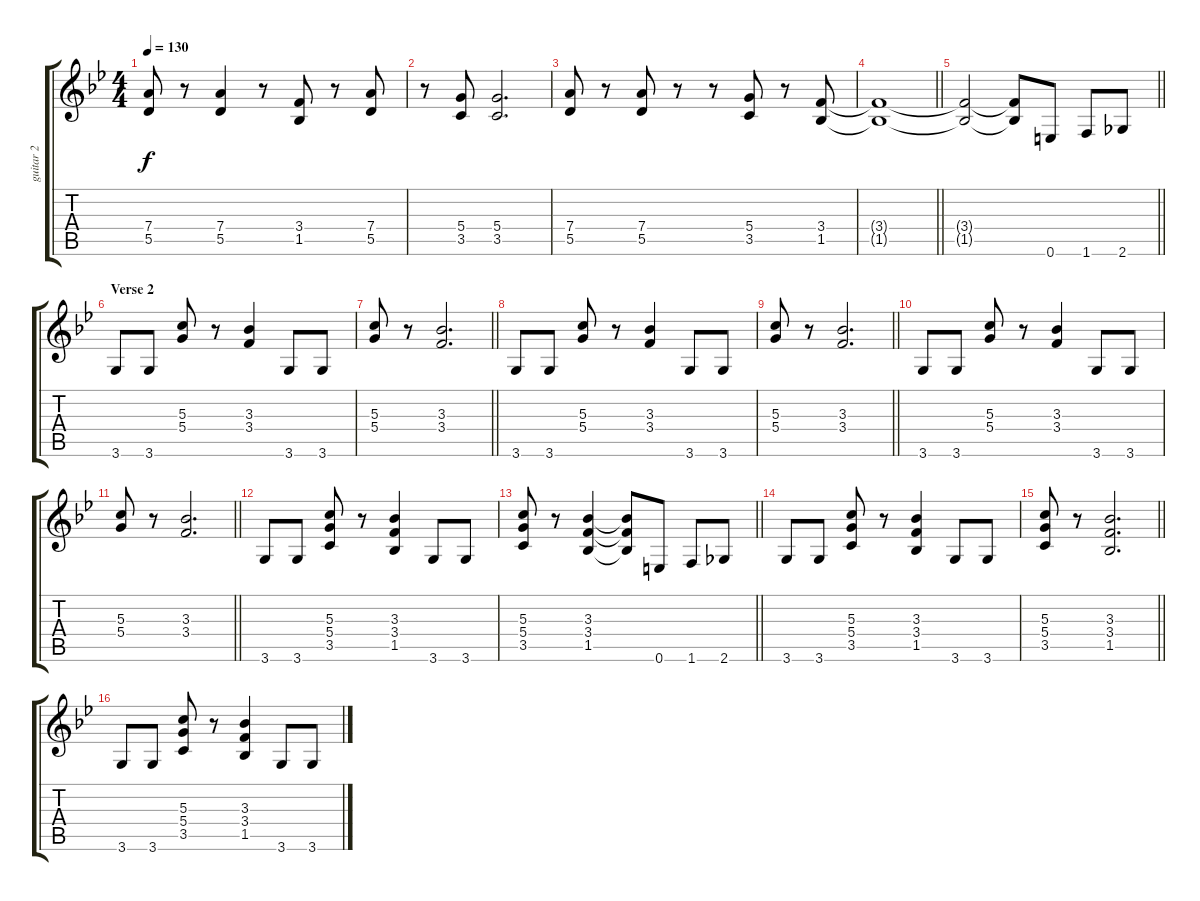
\track ("guitar 2" "guitar 2") {instrument overdrivenguitar}
\staff {score tabs}
\tuning (E4 B3 G3 D3 A2 E2) {hide}
\ts (4 4)
\tempo 130
\clef g2
\ks bb
(7.4 5.5).8{dy f} r.8 (7.4 5.5).4 r.8 (3.4 1.5).8 r.8 (7.4 5.5).8 |
r.8 (5.4 3.5).8 (5.4 3.5).2{d} |
(7.4 5.5).8 r.8 (7.4 5.5).8 r.8 r.8 (5.4 3.5).8 r.8 (3.4 1.5).8 |
\barLineRight lightlight
(3.4{t} 1.5{t}).1 |
\barLineRight lightlight
(3.4{t} 1.5{t}).2 (3.4{t} 1.5{t}).8 0.6.8 1.6.8 2.6.8 |
\section ("" "Verse 2")
3.6.8 3.6.8 (5.3 5.4).8 r.8 (3.3 3.4).4 3.6.8 3.6.8 |
\barLineRight lightlight
(5.3 5.4).8 r.8 (3.3 3.4).2{d} |
3.6.8 3.6.8 (5.3 5.4).8 r.8 (3.3 3.4).4 3.6.8 3.6.8 |
\barLineRight lightlight
(5.3 5.4).8 r.8 (3.3 3.4).2{d} |
3.6.8 3.6.8 (5.3 5.4).8 r.8 (3.3 3.4).4 3.6.8 3.6.8 |
\barLineRight lightlight
(5.3 5.4).8 r.8 (3.3 3.4).2{d} |
3.6.8 3.6.8 (5.3 5.4 3.5).8 r.8 (3.3 3.4 1.5).4 3.6.8 3.6.8 |
\barLineRight lightlight
(5.3 5.4 3.5).8 r.8 (3.3 3.4 1.5).4 (3.3{t} 3.4{t} 1.5{t}).8 0.6.8 1.6.8 2.6.8 |
3.6.8 3.6.8 (5.3 5.4 3.5).8 r.8 (3.3 3.4 1.5).4 3.6.8 3.6.8 |
\barLineRight lightlight
(5.3 5.4 3.5).8 r.8 (3.3 3.4 1.5).2{d} |
3.6.8 3.6.8 (5.3 5.4 3.5).8 r.8 (3.3 3.4 1.5).4 3.6.8 3.6.8
